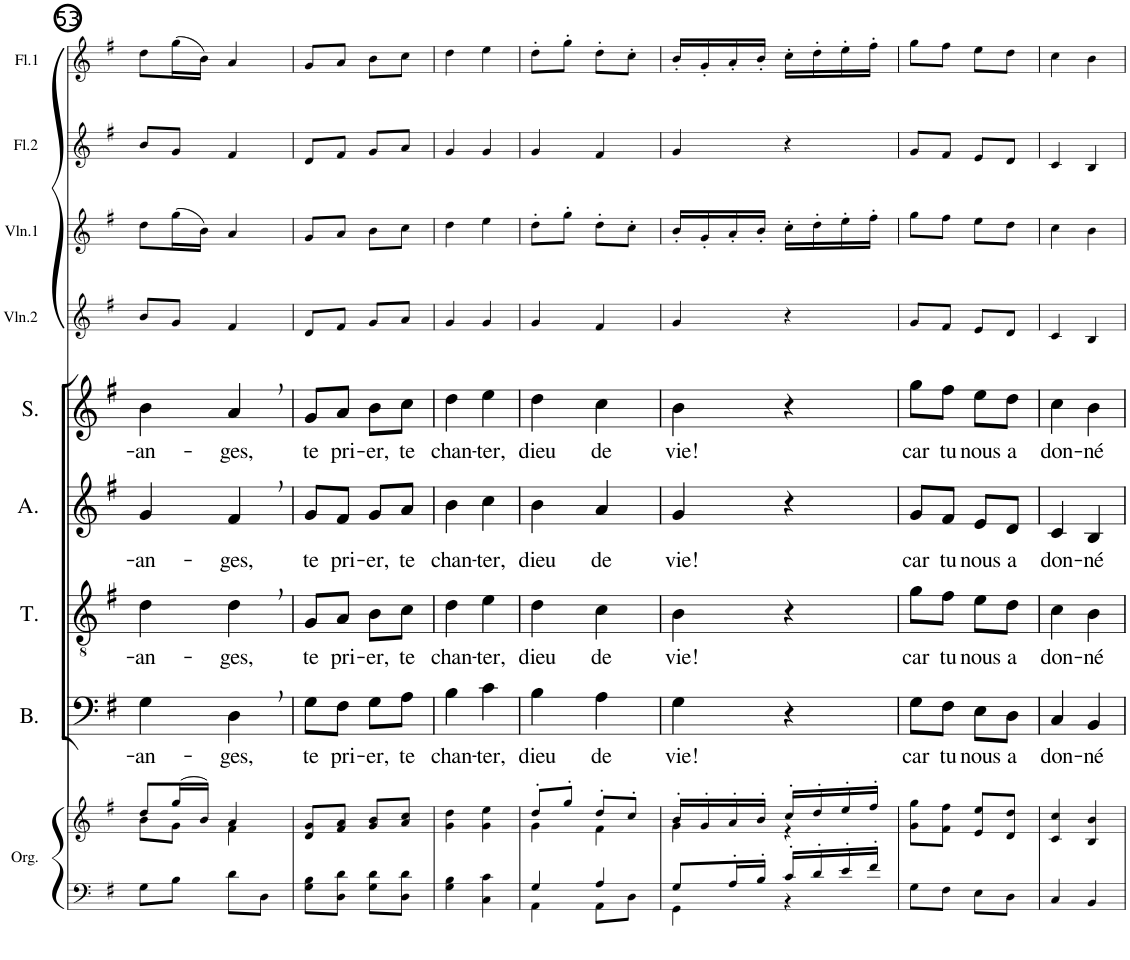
**kern	**kern	**kern	**text	**kern	**text	**kern	**text	**kern	**text	**kern	**kern	**kern	**kern
*part9	*part9	*part8	*part8	*part7	*part7	*part6	*part6	*part5	*part5	*part4	*part3	*part2	*part1
*staff10	*staff9	*staff8	*staff8	*staff7	*staff7	*staff6	*staff6	*staff5	*staff5	*staff4	*staff3	*staff2	*staff1
*I"Orgue	*	*I"Bass	*	*I"Ténor	*	*I"Alto	*	*I"Soprano	*	*I"Violon 2	*I"Violon 1	*I"Flûte 2	*I"Flûte 1
*I'Org.	*	*I'B.	*	*I'T.	*	*I'A.	*	*I'S.	*	*I'Vln.2	*I'Vln.1	*I'Fl.2	*I'Fl.1
!!LO:PB:g=z
*clefF4	*clefG2	*clefF4	*	*clefGv2	*	*clefG2	*	*clefG2	*	*clefG2	*clefG2	*clefG2	*clefG2
*k[f#]	*k[f#]	*k[f#]	*	*k[f#]	*	*k[f#]	*	*k[f#]	*	*k[f#]	*k[f#]	*k[f#]	*k[f#]
*M2/4	*M2/4	*M2/4	*	*M2/4	*	*M2/4	*	*M2/4	*	*M2/4	*M2/4	*M2/4	*M2/4
=53	=53	=53	=53	=53	=53	=53	=53	=53	=53	=53	=53	=53	=53
*	*^	*	*	*	*	*	*	*	*	*	*	*	*
!	!	!	!	!LO:LY:b	!	!LO:LY:b	!	!LO:LY:b	!	!LO:LY:b	!	!	!	!
8G\L	8dd/L	8b\L	4G\	-an-	4d\	-an-	4g/	-an-	4b\	-an-	8b/L	8dd\L	8b/L	8dd\L
8B\J	(16gg/L	8g\J	.	.	.	.	.	.	.	.	8g/J	(16gg\L	8g/J	(16gg\L
.	16b/JJ)	.	.	.	.	.	.	.	.	.	.	16b\JJ)	.	16b\JJ)
!	!	!	!	!LO:LY:b	!	!LO:LY:b	!	!LO:LY:b	!	!LO:LY:b	!	!	!	!
8d\L	4a/	4f#\	4D,\	-ges,	4d,\	-ges,	4f#,/	-ges,	4a,/	-ges,	4f#/	4a/	4f#/	4a/
8D\J	.	.	.	.	.	.	.	.	.	.	.	.	.	.
*	*v	*v	*	*	*	*	*	*	*	*	*	*	*	*
=54	=54	=54	=54	=54	=54	=54	=54	=54	=54	=54	=54	=54	=54
!	!	!	!LO:LY:b	!	!LO:LY:b	!	!LO:LY:b	!	!LO:LY:b	!	!	!	!
8G\ 8B\L	8d/ 8g/L	8G\L	te	8G/L	te	8g/L	te	8g/L	te	8d/L	8g/L	8d/L	8g/L
!	!	!	!LO:LY:b	!	!LO:LY:b	!	!LO:LY:b	!	!LO:LY:b	!	!	!	!
8D\ 8d\J	8f#/ 8a/J	8F#\J	pri-	8A/J	pri-	8f#/J	pri-	8a/J	pri-	8f#/J	8a/J	8f#/J	8a/J
!	!	!	!LO:LY:b	!	!LO:LY:b	!	!LO:LY:b	!	!LO:LY:b	!	!	!	!
8G\ 8d\L	8g/ 8b/L	8G\L	-er,	8B\L	-er,	8g/L	-er,	8b\L	-er,	8g/L	8b\L	8g/L	8b\L
!	!	!	!LO:LY:b	!	!LO:LY:b	!	!LO:LY:b	!	!LO:LY:b	!	!	!	!
8D\ 8d\J	8a/ 8cc/J	8A\J	te	8c\J	te	8a/J	te	8cc\J	te	8a/J	8cc\J	8a/J	8cc\J
=55	=55	=55	=55	=55	=55	=55	=55	=55	=55	=55	=55	=55	=55
!	!	!	!LO:LY:b	!	!LO:LY:b	!	!LO:LY:b	!	!LO:LY:b	!	!	!	!
4G\ 4B\	4g\ 4dd\	4B\	chan-	4d\	chan-	4b\	chan-	4dd\	chan-	4g/	4dd\	4g/	4dd\
!	!	!	!LO:LY:b	!	!LO:LY:b	!	!LO:LY:b	!	!LO:LY:b	!	!	!	!
4C\ 4c\	4g\ 4ee\	4c\	-ter,	4e\	-ter,	4cc\	-ter,	4ee\	-ter,	4g/	4ee\	4g/	4ee\
=56	=56	=56	=56	=56	=56	=56	=56	=56	=56	=56	=56	=56	=56
*^	*^	*	*	*	*	*	*	*	*	*	*	*	*
!	!	!	!	!	!LO:LY:b	!	!LO:LY:b	!	!LO:LY:b	!	!LO:LY:b	!	!	!	!
4G/	4AA\	8dd'/L	4g\	4B\	dieu	4d\	dieu	4b\	dieu	4dd\	dieu	4g/	8dd'\L	4g/	8dd'\L
.	.	8gg'/J	.	.	.	.	.	.	.	.	.	.	8gg'\J	.	8gg'\J
!	!	!	!	!	!LO:LY:b	!	!LO:LY:b	!	!LO:LY:b	!	!LO:LY:b	!	!	!	!
4A/	8AA\L	8dd'/L	4f#\	4A\	de	4c\	de	4a/	de	4cc\	de	4f#/	8dd'\L	4f#/	8dd'\L
.	8D\J	8cc'/J	.	.	.	.	.	.	.	.	.	.	8cc'\J	.	8cc'\J
=57	=57	=57	=57	=57	=57	=57	=57	=57	=57	=57	=57	=57	=57	=57	=57
!	!	!	!	!	!LO:LY:b	!	!LO:LY:b	!	!LO:LY:b	!	!LO:LY:b	!	!	!	!
8G/L	4GG\	16b'/LL	4g\	4G\	vie!	4B\	vie!	4g/	vie!	4b\	vie!	4g/	16b'/LL	4g/	16b'/LL
.	.	16g'/	.	.	.	.	.	.	.	.	.	.	16g'/	.	16g'/
16A'/L	.	16a'/	.	.	.	.	.	.	.	.	.	.	16a'/	.	16a'/
16B'/JJ	.	16b'/JJ	.	.	.	.	.	.	.	.	.	.	16b'/JJ	.	16b'/JJ
16c'/LL	4r	16cc'/LL	4r	4r	.	4r	.	4r	.	4r	.	4r	16cc'\LL	4r	16cc'\LL
16d'/	.	16dd'/	.	.	.	.	.	.	.	.	.	.	16dd'\	.	16dd'\
16e'/	.	16ee'/	.	.	.	.	.	.	.	.	.	.	16ee'\	.	16ee'\
16f#'/JJ	.	16ff#'/JJ	.	.	.	.	.	.	.	.	.	.	16ff#'\JJ	.	16ff#'\JJ
*v	*v	*	*	*	*	*	*	*	*	*	*	*	*	*	*
*	*v	*v	*	*	*	*	*	*	*	*	*	*	*	*
=58	=58	=58	=58	=58	=58	=58	=58	=58	=58	=58	=58	=58	=58
!	!	!	!LO:LY:b	!	!LO:LY:b	!	!LO:LY:b	!	!LO:LY:b	!	!	!	!
8G\L	8g\ 8gg\L	8G\L	car	8g\L	car	8g/L	car	8gg\L	car	8g/L	8gg\L	8g/L	8gg\L
!	!	!	!LO:LY:b	!	!LO:LY:b	!	!LO:LY:b	!	!LO:LY:b	!	!	!	!
8F#\J	8f#\ 8ff#\J	8F#\J	tu	8f#\J	tu	8f#/J	tu	8ff#\J	tu	8f#/J	8ff#\J	8f#/J	8ff#\J
!	!	!	!LO:LY:b	!	!LO:LY:b	!	!LO:LY:b	!	!LO:LY:b	!	!	!	!
8E\L	8e/ 8ee/L	8E\L	nous	8e\L	nous	8e/L	nous	8ee\L	nous	8e/L	8ee\L	8e/L	8ee\L
!	!	!	!LO:LY:b	!	!LO:LY:b	!	!LO:LY:b	!	!LO:LY:b	!	!	!	!
8D\J	8d/ 8dd/J	8D\J	a	8d\J	a	8d/J	a	8dd\J	a	8d/J	8dd\J	8d/J	8dd\J
=59	=59	=59	=59	=59	=59	=59	=59	=59	=59	=59	=59	=59	=59
!	!	!	!LO:LY:b	!	!LO:LY:b	!	!LO:LY:b	!	!LO:LY:b	!	!	!	!
4C/	4c/ 4cc/	4C/	don-	4c\	don-	4c/	don-	4cc\	don-	4c/	4cc\	4c/	4cc\
!	!	!	!LO:LY:b	!	!LO:LY:b	!	!LO:LY:b	!	!LO:LY:b	!	!	!	!
4BB/	4B/ 4b/	4BB/	-né	4B\	-né	4B/	-né	4b\	-né	4B/	4b\	4B/	4b\
=	=	=	=	=	=	=	=	=	=	=	=	=	=
*-	*-	*-	*-	*-	*-	*-	*-	*-	*-	*-	*-	*-	*-
